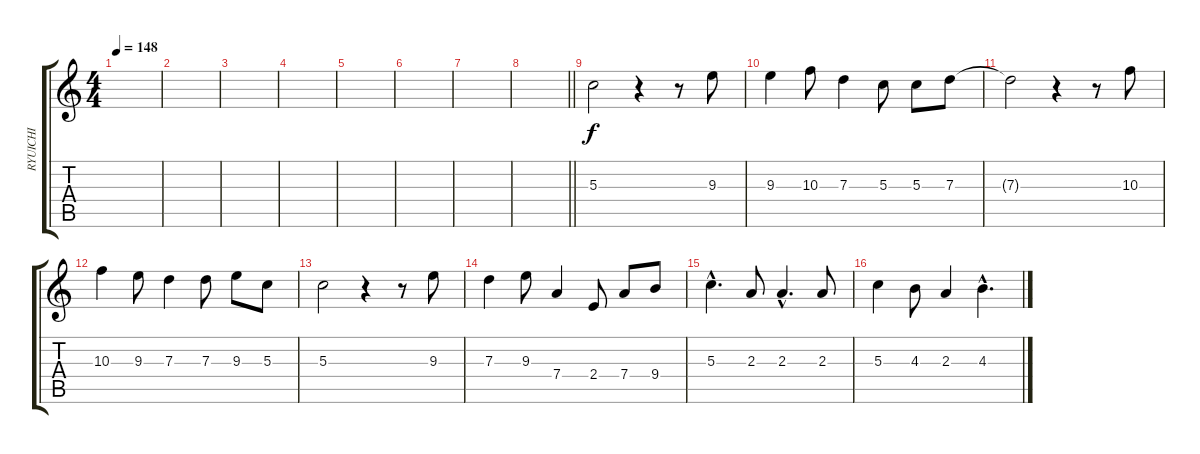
\track ("RYUICHI" "RYUICHI") {instrument acousticguitarnylon}
\staff {score tabs}
\tuning (E4 B3 G3 D3 A2 E2) {hide}
\ts (4 4)
\tempo 148
\clef g2
\ks c
|
|
|
|
|
|
|
\barLineRight lightlight
|
5.3.2 r.4 r.8 9.3.8 |
9.3.4 10.3.8 7.3.4 5.3.8 5.3.8 7.3.8 |
7.3{t}.2 r.4 r.8 10.3.8 |
10.3.4 9.3.8 7.3.4 7.3.8 9.3.8 5.3.8 |
5.3.2 r.4 r.8 9.3.8 |
7.3.4 9.3.8 7.4.4 2.4.8 7.4.8 9.4.8 |
5.3{hac}.4{d} 2.3.8 2.3{hac}.4{d} 2.3.8 |
5.3.4 4.3.8 2.3.4 4.3{hac}.4{d}
